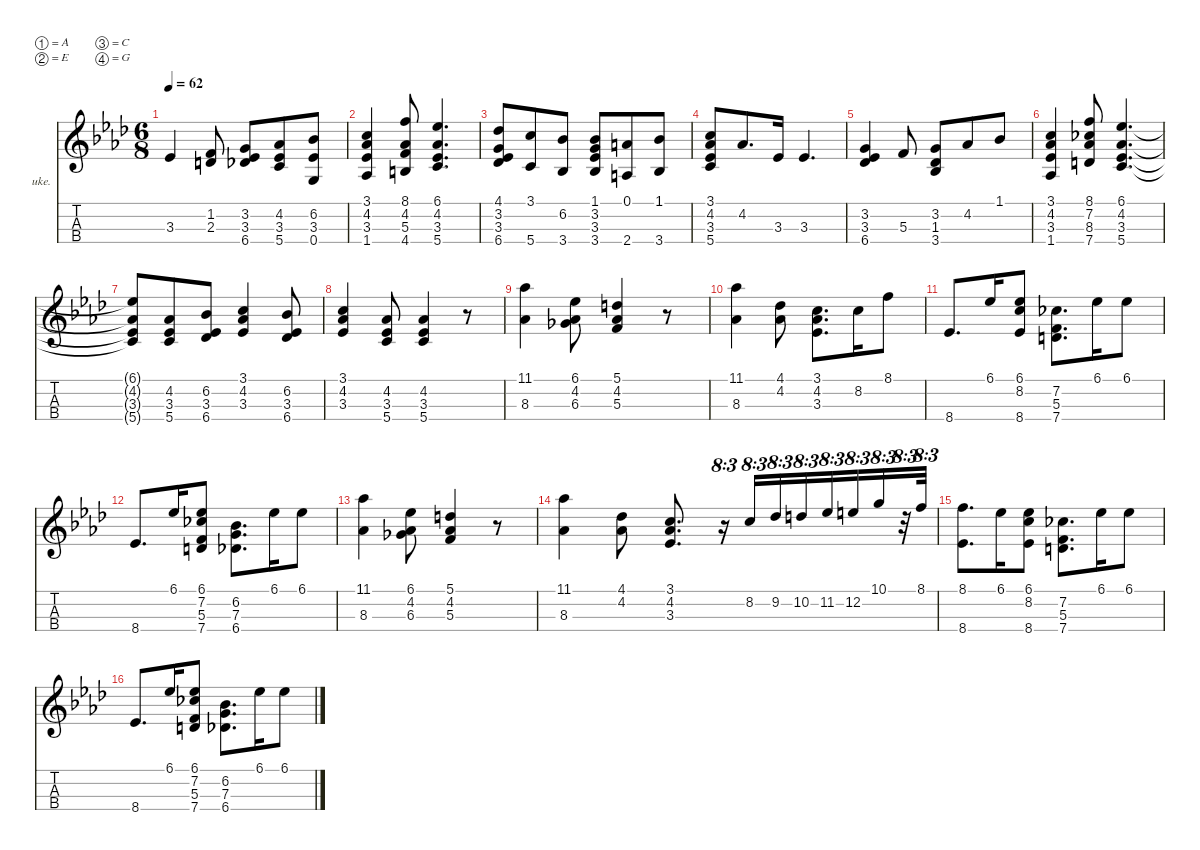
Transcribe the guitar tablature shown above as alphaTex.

\defaultSystemsLayout 4
\hideDynamics
\bracketExtendMode nobrackets
\firstSystemTrackNameOrientation horizontal
\otherSystemsTrackNameOrientation horizontal
\track ("Ukulele" "uke.") {instrument acousticguitarnylon}
\staff {score tabs}
\tuning (A4 E4 C4 G3)
\displaytranspose 0
\ts (6 8)
\beaming (8 3 3)
\tempo 62
\clef g2
\ks ab
3.3{acc b}.4{dy mf instrument acousticguitarnylon beam Up} (1.2{acc forcenatural} 2.3{acc forcenatural}).8{beam Up} (3.2{acc forcenatural} 6.4{acc b} 3.3{acc b}).8{beam Up} (4.2{acc b} 5.4{acc forcenatural} 3.3{acc b}).8{beam Up} (6.2{acc b} 0.4{acc forcenatural} 3.3{acc b}).8{beam Up} |
(3.1{acc forcenatural} 1.4{acc b} 3.3{acc b} 4.2{acc b}).4{beam Up} (8.1{acc forcenatural} 4.4{acc forcenatural} 5.3{acc forcenatural} 4.2{acc b}).8{beam Up} (6.1{acc b} 4.2{acc b} 3.3{acc b} 5.4{acc forcenatural}).4{d beam Up} |
(4.1{acc b} 3.3{acc b} 3.2{acc forcenatural} 6.4{acc b}).8{beam Up} (3.1{acc forcenatural} 5.4{acc forcenatural}).8{beam Up} (6.2{acc b} 3.4{acc b}).8{beam Up} (1.1{acc b} 3.4{acc b} 3.3{acc b} 3.2{acc forcenatural}).8{beam Up} (0.1{acc forcenatural} 2.4{acc forcenatural}).8{beam Up} (1.1{acc b} 3.4{acc b}).8{beam Up} |
(3.1{acc forcenatural} 5.4{acc forcenatural} 3.3{acc b} 4.2{acc b}).8{beam Up} 4.2{acc b}.8{d beam Up} 3.3{acc b}.16{beam Up} 3.3{acc b}.4{d beam Up} |
(6.4{acc b} 3.3{acc b} 3.2{acc forcenatural}).4{beam Up} 5.3{acc forcenatural}.8{beam Up} (3.4{acc b} 1.3{acc b} 3.2{acc forcenatural}).8{beam Up} 4.2{acc b}.8{beam Up} 1.1{acc b}.8{beam Up} |
(1.4{acc b} 3.1{acc forcenatural} 3.3{acc b} 4.2{acc b}).4{beam Up} (7.4{acc forcenatural} 8.3{acc b} 7.2{acc b} 8.1{acc forcenatural}).8{beam Up} (6.1{acc b} 4.2{acc b} 3.3{acc b} 5.4{acc forcenatural}).4{d beam Up} |
(5.4{t acc forcenatural} 3.3{t acc b} 4.2{t acc b} 6.1{t acc b}).8{beam Up} (5.4{acc forcenatural} 3.3{acc b} 4.2{acc b}).8{beam Up} (6.4{acc b} 3.3{acc b} 6.2{acc b}).8{beam Up} (3.1{acc forcenatural} 3.3{acc b} 4.2{acc b}).4{beam Up} (6.2{acc b} 3.3{acc b} 6.4{acc b}).8{beam Up} |
(3.3{acc b} 4.2{acc b} 3.1{acc forcenatural}).4{beam Up} (4.2{acc b} 3.3{acc b} 5.4{acc forcenatural}).8{beam Up} (4.2{acc b} 3.3{acc b} 5.4{acc forcenatural}).4{beam Up} r.8{beam Up} |
(8.3{acc b} 11.1{acc b}).4{beam Down} (6.3{acc b} 4.2{acc b} 6.1{acc b}).8{beam Down} (5.3{acc forcenatural} 4.2{acc b} 5.1{acc forcenatural}).4{beam Up} r.8{beam Up} |
(8.3{acc b} 11.1{acc b}).4{beam Down} (4.2{acc b} 4.1{acc b}).8{beam Down} (3.3{acc b} 4.2{acc b} 3.1{acc forcenatural}).8{d beam Down} 8.2{acc forcenatural}.16{beam Down} 8.1{acc forcenatural}.8{beam Down} |
8.4{acc b}.8{d beam Up} 6.1{acc b}.16{beam Up} (6.1{acc b} 8.4{acc b} 8.2{acc forcenatural}).8{beam Up} (7.2{acc b} 5.3{acc forcenatural} 7.4{acc forcenatural}).8{d beam Down} 6.1{acc b}.16{beam Down} 6.1{acc b}.8{beam Down} |
8.4{acc b}.8{d beam Up} 6.1{acc b}.16{beam Up} (6.1{acc b} 7.2{acc b} 5.3{acc forcenatural} 7.4{acc forcenatural}).8{beam Up} (6.4{acc b} 7.3{acc forcenatural} 6.2{acc b}).8{d beam Down} 6.1{acc b}.16{beam Down} 6.1{acc b}.8{beam Down} |
(8.3{acc b} 11.1{acc b}).4{beam Down} (6.3{acc b} 4.2{acc b} 6.1{acc b}).8{beam Down} (5.3{acc forcenatural} 4.2{acc b} 5.1{acc forcenatural}).4{beam Up} r.8{beam Up} |
(8.3{acc b} 11.1{acc b}).4{beam Down} (4.2{acc b} 4.1{acc b}).8{beam Down} (3.3{acc b} 4.2{acc b} 3.1{acc forcenatural}).8{d beam Up} r.16{tu (8 3) beam Up} 8.2{acc forcenatural}.16{tu (8 3) beam Down} 9.2{acc b}.16{tu (8 3) beam Down} 10.2{acc forcenatural}.16{tu (8 3) beam Down} 11.2{acc b}.16{tu (8 3) beam Down} 12.2{acc forcenatural}.16{tu (8 3) beam Down} 10.1{acc forcenatural}.16{tu (8 3) beam Down} r.32{tu (8 3) beam Down} 8.1{acc forcenatural}.32{tu (8 3) beam Down} |
(8.4{acc b} 8.1{acc forcenatural}).8{d beam Down} 6.1{acc b}.16{beam Down} (6.1{acc b} 8.4{acc b} 8.2{acc forcenatural}).8{beam Down} (7.2{acc b} 5.3{acc forcenatural} 7.4{acc forcenatural}).8{d beam Down} 6.1{acc b}.16{beam Down} 6.1{acc b}.8{beam Down} |
8.4{acc b}.8{d beam Up} 6.1{acc b}.16{beam Up} (6.1{acc b} 7.2{acc b} 5.3{acc forcenatural} 7.4{acc forcenatural}).8{beam Up} (6.4{acc b} 7.3{acc forcenatural} 6.2{acc b}).8{d beam Down} 6.1{acc b}.16{beam Down} 6.1{acc b}.8{beam Down}
